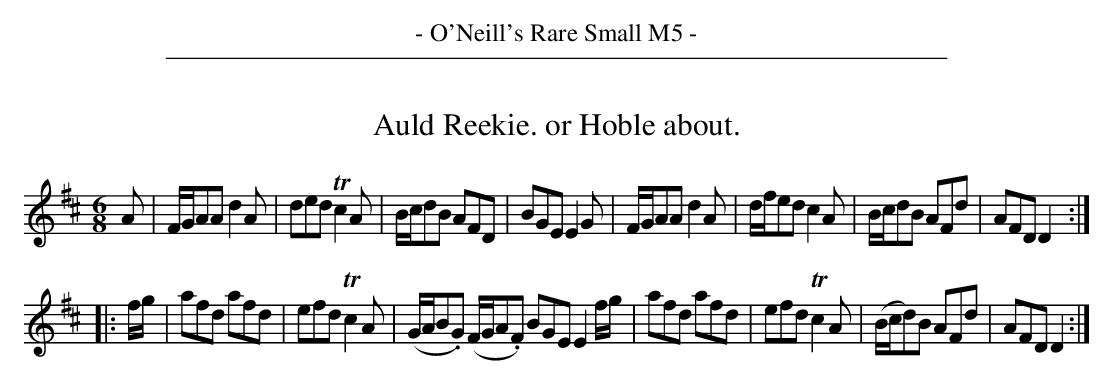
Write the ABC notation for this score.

X:1
T: Auld Reekie. or Hoble about.
M: 6/8
L: 1/8
K: D
A |\
F/G/AA d2A | ded Tc2A | B/c/dB AFD | BGE E2G |\
F/G/AA d2A | d/f/ed c2A | B/c/dB AFd | AFD D2 ::
f/g/ |\
afd afd | efd Tc2A | (G/A/B.G) (F/G/A.F) BGE E2f/g/ |\
afd afd | efd Tc2A | (B/c/d)B AFd | AFD D2 :|
